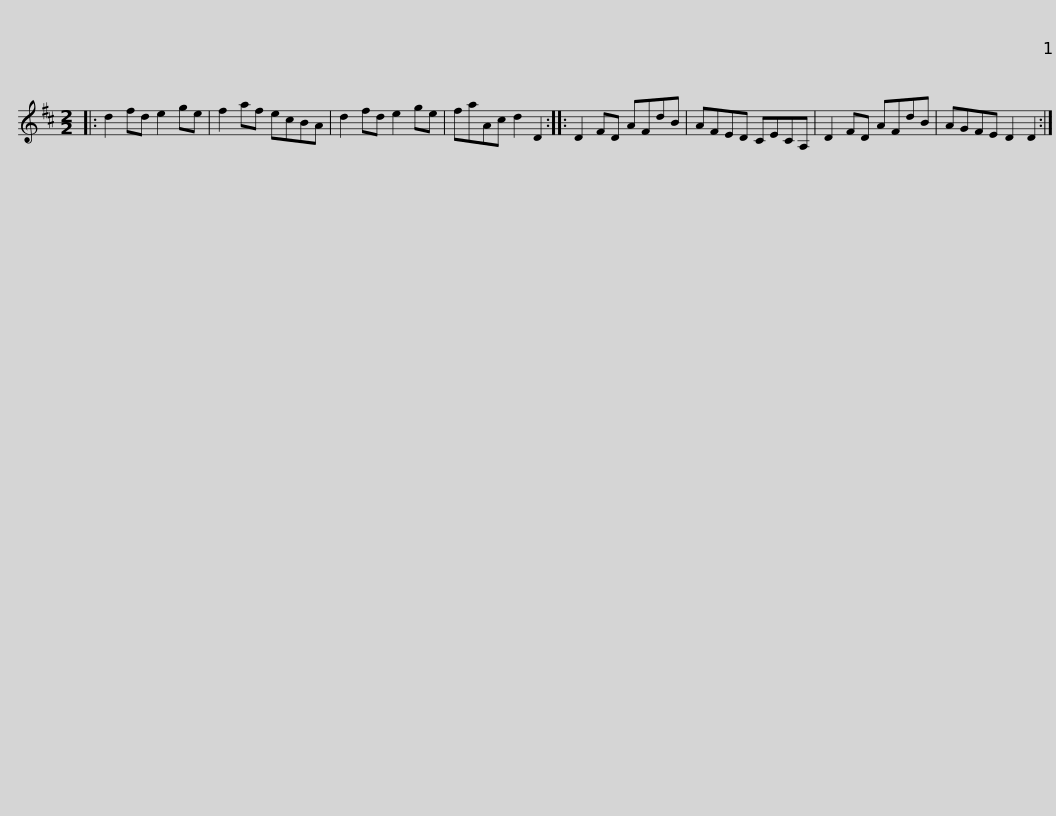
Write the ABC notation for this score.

X:1
L:1/8
M:2/2
I:linebreak $
K:D
V:1 treble
V:1
|: d2 fd e2 ge | f2 af ecBA | d2 fd e2 ge | faAc d2 D2 :: D2 FD AFdB | %5
 AFED CECA, |$ D2 FD AFdB | AGFE D2 D2 :| %8
